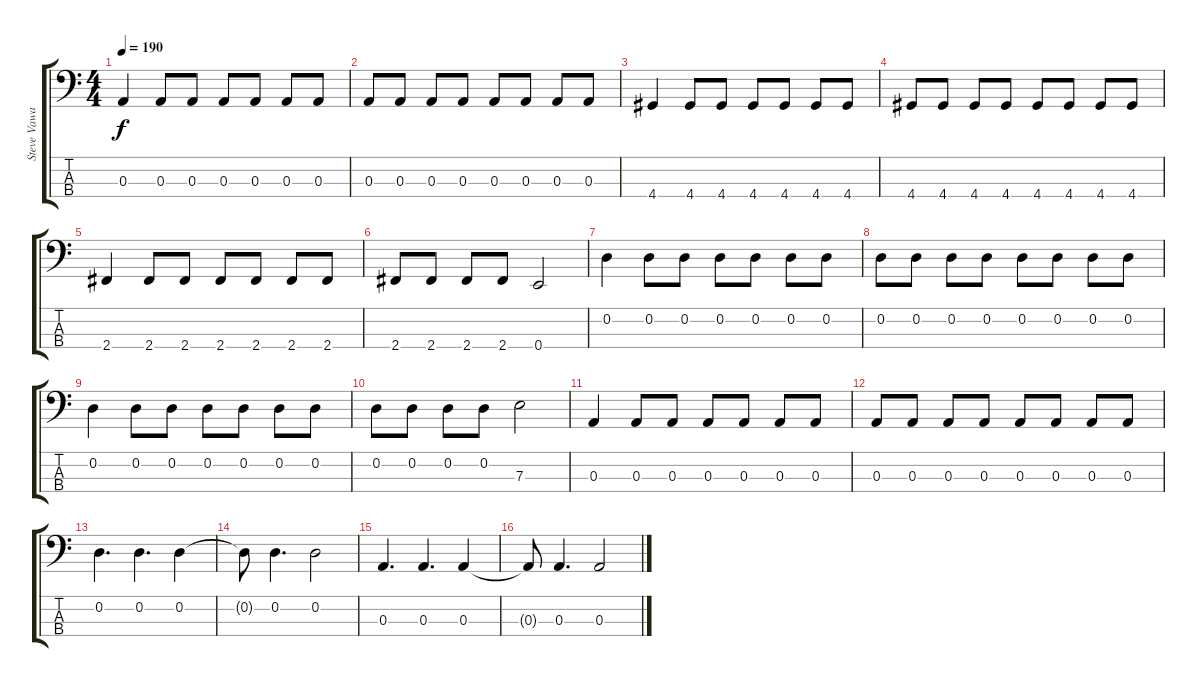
\track ("Steve Vawamas bass" "Steve Vawa") {instrument electricbassfinger}
\staff {score tabs}
\tuning (G2 D2 A1 E1) {hide}
\ts (4 4)
\tempo 190
\clef f4
\ks c
0.3.4{dy f} 0.3.8 0.3.8 0.3.8 0.3.8 0.3.8 0.3.8 |
0.3.8 0.3.8 0.3.8 0.3.8 0.3.8 0.3.8 0.3.8 0.3.8 |
4.4.4 4.4.8 4.4.8 4.4.8 4.4.8 4.4.8 4.4.8 |
4.4.8 4.4.8 4.4.8 4.4.8 4.4.8 4.4.8 4.4.8 4.4.8 |
2.4.4 2.4.8 2.4.8 2.4.8 2.4.8 2.4.8 2.4.8 |
2.4.8 2.4.8 2.4.8 2.4.8 0.4.2 |
0.2.4 0.2.8 0.2.8 0.2.8 0.2.8 0.2.8 0.2.8 |
0.2.8 0.2.8 0.2.8 0.2.8 0.2.8 0.2.8 0.2.8 0.2.8 |
0.2.4 0.2.8 0.2.8 0.2.8 0.2.8 0.2.8 0.2.8 |
0.2.8 0.2.8 0.2.8 0.2.8 7.3.2 |
0.3.4 0.3.8 0.3.8 0.3.8 0.3.8 0.3.8 0.3.8 |
0.3.8 0.3.8 0.3.8 0.3.8 0.3.8 0.3.8 0.3.8 0.3.8 |
0.2.4{d} 0.2.4{d} 0.2.4 |
0.2{t}.8 0.2.4{d} 0.2.2 |
0.3.4{d} 0.3.4{d} 0.3.4 |
0.3{t}.8 0.3.4{d} 0.3.2
